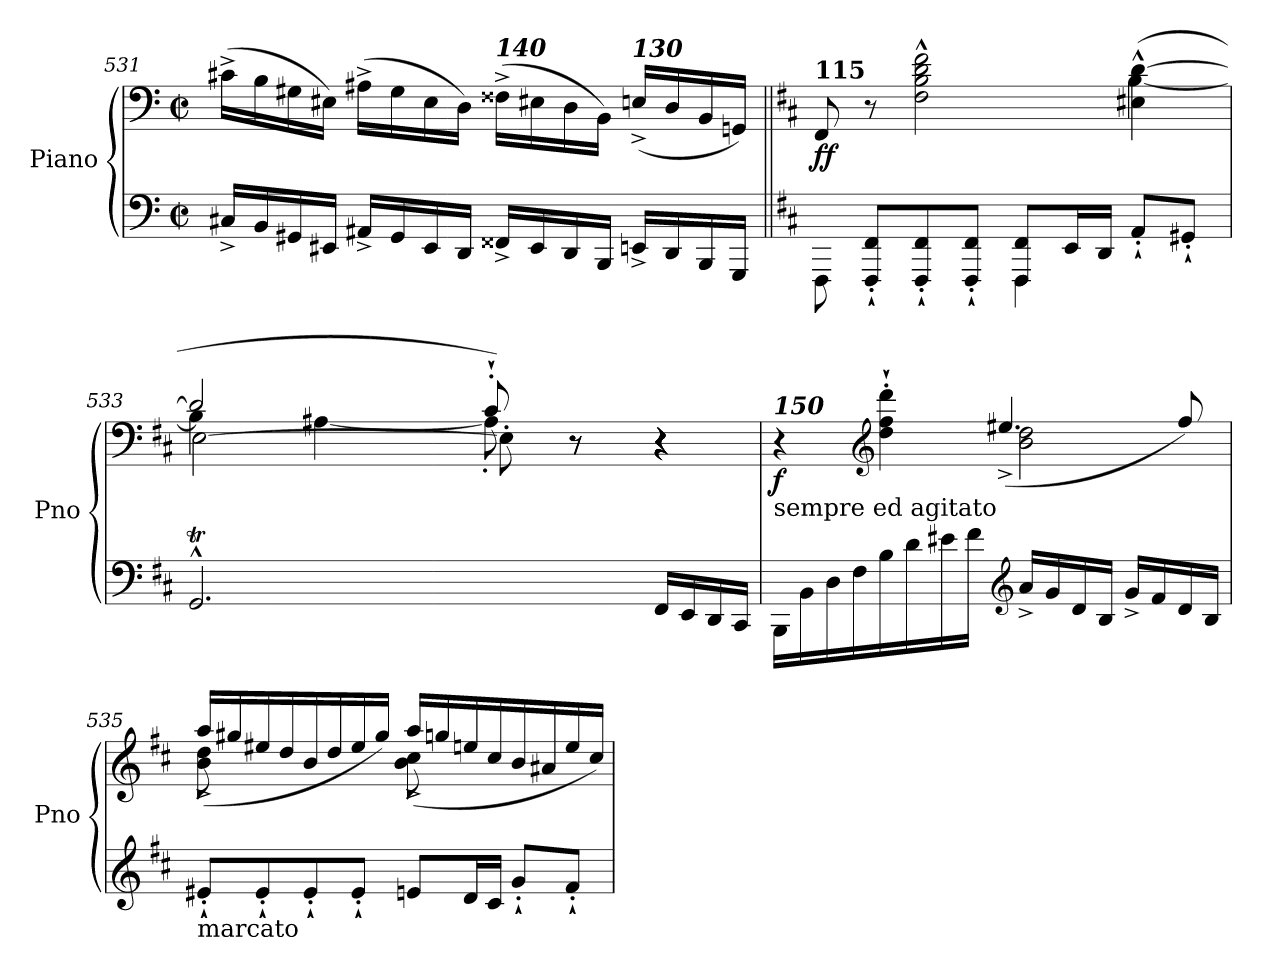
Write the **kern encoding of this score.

**kern	**kern	**dynam
*part1	*part1	*part1
*staff2	*staff1	*staff1/2
*I"Piano	*	*
*I'Pno	*	*
!!LO:PB:g=z
*clefF4	*clefF4	*
*k[]	*k[]	*
*M4/4	*M4/4	*
*met(c|)	*met(c|)	*
=531	=531	=531
16C#X^/LL	(16c#X^\LL	.
16BB/	16B\	.
16GG#X/	16G#X\	.
16EE#X/JJ	16E#X\JJ)	.
16AA#X^/LL	(16A#X^\LL	.
16GG#/	16G#\	.
16EE#/	16E#\	.
16DD/JJ	16D\JJ)	.
!	!LO:TX:a:Bi:t=140	!
16FF##X^/LL	(16F##X^\LL	.
16EE#/	16E#X\	.
16DD/	16D\	.
16BBB/JJ	16BB\JJ)	.
!	!LO:TX:a:Bi:t=130	!
16EEn^/LL	(16En^/LL	.
16DD/	16D/	.
16BBB/	16BB/	.
16GGG/JJ	16GGn/JJ)	.
=532||	=532||	=532||
*k[f#c#]	*k[f#c#]	*
*^	*^	*
!	!	!LO:TX:a:B:t=115	!	!
!	!	!	!	!LO:DY:b
8FFF#\	2ryy	8FF#/	2.ryy	ff
8FFF#/`' 8FF#/`'L	.	8r	.	.
8FFF#/`' 8FF#/`'	.	2F#\^^ 2B\^^ 2d\^^ 2f#\^^	.	.
8FFF#/`' 8FF#/`'J	.	.	.	.
8FFF#/ 8FF#/L	4FFF#\	.	.	.
16EE/L	.	.	.	.
16DD/JJ	.	.	.	.
8AA`'/L	4ryy	(>4E#X\^^ [4d\^^	[4B\	.
8GG#X`'/J	.	.	.	.
!!LO:LB:g=z
=533	=533	=533	=533	=533
*	*	*	*^	*
2.GGT^^/	8ryy	2d/]	4B\]	[2E\	.
.	32GGyy	.	.	.	.
.	32AAyy	.	.	.	.
.	32GGyy	.	.	.	.
.	32AAyy	.	.	.	.
.	32GGyy	.	[4A#X\	.	.
.	32AAyy	.	.	.	.
.	32GGyy	.	.	.	.
.	32AAyy	.	.	.	.
.	32GGyy	.	.	.	.
.	32AAyy	.	.	.	.
.	32GGyy	.	.	.	.
.	32AAyy	.	.	.	.
.	32GGyy	8c#`'/)	8A#'\]	8E'\]	.
.	32AAyy	.	.	.	.
.	32GGyy	.	.	.	.
.	32AAyy	.	.	.	.
.	32GGyy	8r	8r	8r	.
.	32AAyy	.	.	.	.
.	32GGyy	.	.	.	.
.	32AAyy	.	.	.	.
16FF#/LL	4ryy	4r	4r	4r	.
16EE/	.	.	.	.	.
16DD/	.	.	.	.	.
16CC#/JJ	.	.	.	.	.
*v	*v	*	*	*	*
*	*	*v	*v	*
=534	=534	=534	=534
!	!LO:TX:a:Bi:t=150	!	!
!LO:TX:a:t=sempre    ed agitato	!	!	!
!	!	!	!LO:DY:b
16BBB\LL	4r	2ryy	f
16BB\	.	.	.
16D\	.	.	.
16F#\	.	.	.
*	*clefG2	*	*
16B\	4dd\'` 4ff#\'` 4ddd\'`	.	.
16d\	.	.	.
16e#X\	.	.	.
16f#\JJ	.	.	.
*clefG2	*	*	*
16a^/LL	2b\ 2dd\	(4.ee#X^/	.
16g/	.	.	.
16d/	.	.	.
16B/JJ	.	.	.
16g^/LL	.	.	.
16f#/	.	.	.
16d/	.	8ff#/)	.
16B/JJ	.	.	.
!!LO:LB:g=z	!!
=535	=535	=535	=535
!LO:TX:b:t=marcato	!	!	!
8e#X'`/L	8b\ 8dd\	(16aa^/LL	.
.	.	16gg#X/	.
8e#'`/	8ryy	16ee#X/	.
.	.	16dd/	.
8e#'`/	4ryy	16b/	.
.	.	16dd/	.
8e#'`/J	.	16ee#/	.
.	.	16gg#/JJ)	.
8en/L	8b\ 8cc#\	(16aa^/LL	.
.	.	16ggn/	.
16d/L	8ryy	16een/	.
16c#/JJ	.	16cc#/	.
8g'`/L	4ryy	16b/	.
.	.	16a#X/	.
8f#'`/J	.	16ee/	.
.	.	16cc#/JJ)	.
*	*v	*v	*
=	=	=
*-	*-	*-
